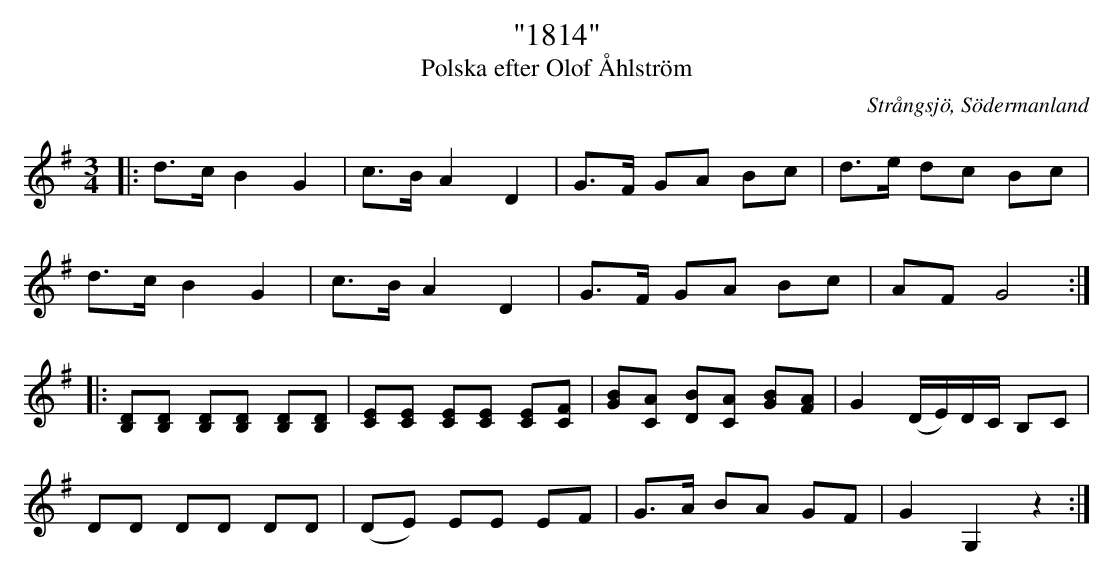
X:1
T: "1814"
T: Polska efter Olof Åhlström
O: Strångsjö, Södermanland
M: 3/4
L: 1/16
K: G
|: d3c B4 G4 | c3B A4 D4 | G3F G2A2 B2c2 | d3e d2c2 B2c2 |
d3c B4 G4 | c3B A4 D4 | G3F G2A2 B2c2 | A2F2 G8 :|
|: [D2B,2][D2B,2] [D2B,2][D2B,2] [D2B,2][D2B,2] | [C2E2][C2E2] [C2E2][C2E2] [C2E2][C2F2] | [B2G2][C2A2] [D2B2][C2A2] [B2G2][A2F2] | G4 (DE)DC B,2C2 |
D2D2 D2D2 D2D2 | (D2E2) E2E2 E2F2 | G2>A2 B2A2 G2F2 | G4 G,4 z4 :|
